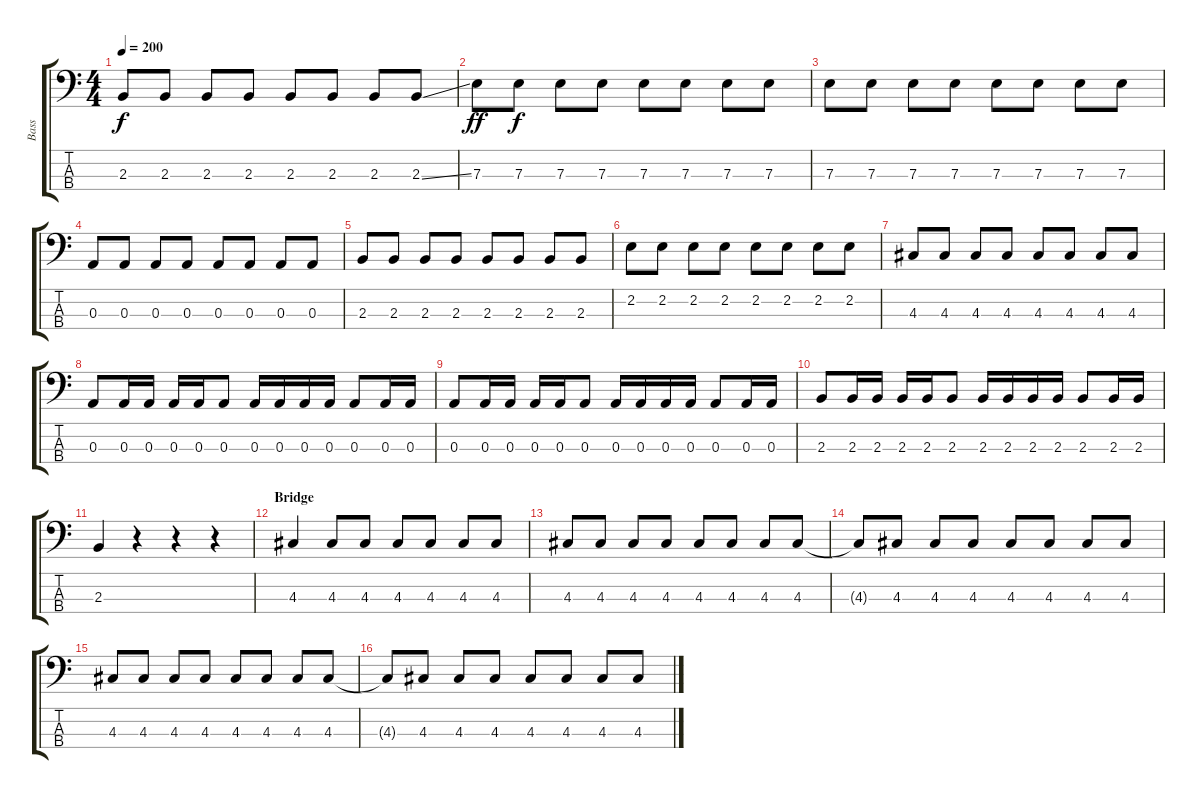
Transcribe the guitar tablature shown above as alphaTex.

\track ("Bass" "Bass") {instrument electricbassfinger}
\staff {score tabs}
\tuning (G2 D2 A1 E1) {hide}
\ts (4 4)
\tempo 200
\clef f4
\ks c
2.3.8{dy f} 2.3.8 2.3.8 2.3.8 2.3.8 2.3.8 2.3.8 2.3{ss}.8 |
7.3.8{dy ff} 7.3.8{dy f} 7.3.8 7.3.8 7.3.8 7.3.8 7.3.8 7.3.8 |
7.3.8 7.3.8 7.3.8 7.3.8 7.3.8 7.3.8 7.3.8 7.3.8 |
0.3.8 0.3.8 0.3.8 0.3.8 0.3.8 0.3.8 0.3.8 0.3.8 |
2.3.8 2.3.8 2.3.8 2.3.8 2.3.8 2.3.8 2.3.8 2.3.8 |
2.2.8 2.2.8 2.2.8 2.2.8 2.2.8 2.2.8 2.2.8 2.2.8 |
4.3.8 4.3.8 4.3.8 4.3.8 4.3.8 4.3.8 4.3.8 4.3.8 |
0.3.8 0.3.16 0.3.16 0.3.16 0.3.16 0.3.8 0.3.16 0.3.16 0.3.16 0.3.16 0.3.8 0.3.16 0.3.16 |
0.3.8 0.3.16 0.3.16 0.3.16 0.3.16 0.3.8 0.3.16 0.3.16 0.3.16 0.3.16 0.3.8 0.3.16 0.3.16 |
2.3.8 2.3.16 2.3.16 2.3.16 2.3.16 2.3.8 2.3.16 2.3.16 2.3.16 2.3.16 2.3.8 2.3.16 2.3.16 |
2.3.4 r.4 r.4 r.4 |
\section ("" "Bridge")
4.3.4 4.3.8 4.3.8 4.3.8 4.3.8 4.3.8 4.3.8 |
4.3.8 4.3.8 4.3.8 4.3.8 4.3.8 4.3.8 4.3.8 4.3.8 |
4.3{t}.8 4.3.8 4.3.8 4.3.8 4.3.8 4.3.8 4.3.8 4.3.8 |
4.3.8 4.3.8 4.3.8 4.3.8 4.3.8 4.3.8 4.3.8 4.3.8 |
4.3{t}.8 4.3.8 4.3.8 4.3.8 4.3.8 4.3.8 4.3.8 4.3.8
